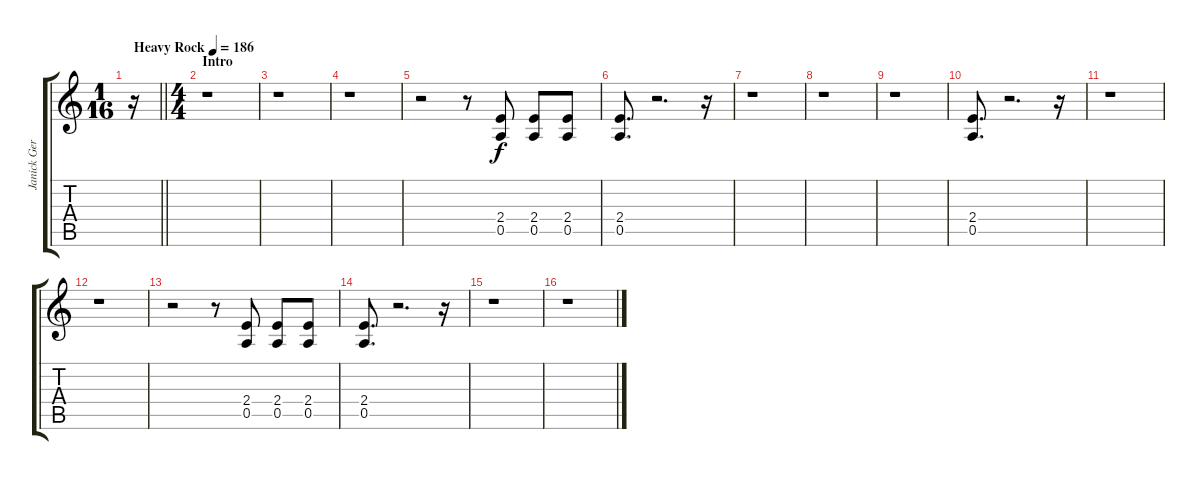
\track ("Janick Gers" "Janick Ger") {instrument distortionguitar}
\staff {score tabs}
\tuning (E4 B3 G3 D3 A2 E2) {hide}
\ts (1 16)
\tempo (186 "Heavy Rock")
\clef g2
\barLineRight lightlight
\ks c
r.16{dy f instrument distortionguitar} |
\ts (4 4)
\section ("" "Intro")
r.1 |
r.1 |
r.1 |
r.2 r.8 (2.4 0.5).8 (2.4 0.5).8 (2.4 0.5).8 |
(2.4 0.5).8{d} r.2{d} r.16 |
r.1 |
r.1 |
r.1 |
(2.4 0.5).8{d} r.2{d} r.16 |
r.1 |
r.1 |
r.2 r.8 (2.4 0.5).8 (2.4 0.5).8 (2.4 0.5).8 |
(2.4 0.5).8{d} r.2{d} r.16 |
r.1 |
r.1
